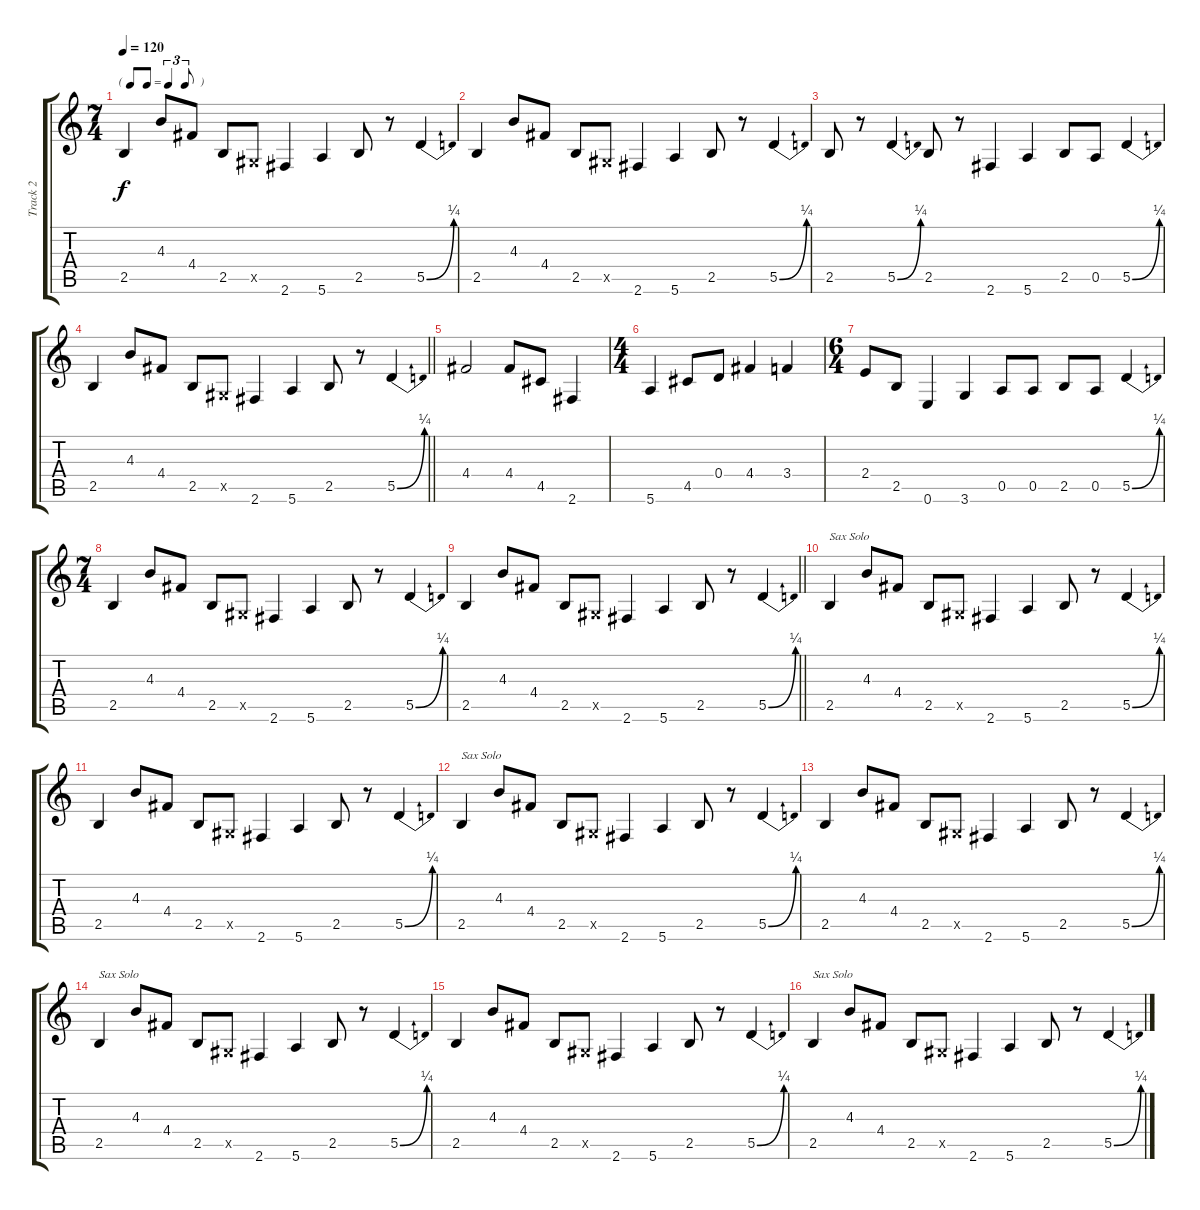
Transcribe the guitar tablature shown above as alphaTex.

\track ("Track 2" "Track 2") {instrument electricguitarjazz}
\staff {score tabs}
\tuning (E4 B3 G3 D3 A2 E2) {hide}
\ts (7 4)
\tf triplet8th
\tempo 120
\clef g2
\ks c
2.5.4{dy f} 4.3.8 4.4.8 2.5.8 -1.5{x}.8 2.6.4 5.6.4 2.5.8 r.8 5.5{be (bend 0 0 60 1)}.4 |
2.5.4 4.3.8 4.4.8 2.5.8 -1.5{x}.8 2.6.4 5.6.4 2.5.8 r.8 5.5{be (bend 0 0 60 1)}.4 |
2.5.8 r.8 5.5{be (bend 0 0 60 1)}.4 2.5.8 r.8 2.6.4 5.6.4 2.5.8 0.5.8 5.5{be (bend 0 0 60 1)}.4 |
\barLineRight lightlight
2.5.4 4.3.8 4.4.8 2.5.8 -1.5{x}.8 2.6.4 5.6.4 2.5.8 r.8 5.5{be (bend 0 0 60 1)}.4 |
4.4.2 4.4.8 4.5.8 2.6.4 |
\ts (4 4)
5.6.4 4.5.8 0.4.8 4.4.4 3.4.4 |
\ts (6 4)
2.4.8 2.5.8 0.6.4 3.6.4 0.5.8 0.5.8 2.5.8 0.5.8 5.5{be (bend 0 0 60 1)}.4 |
\ts (7 4)
2.5.4 4.3.8 4.4.8 2.5.8 -1.5{x}.8 2.6.4 5.6.4 2.5.8 r.8 5.5{be (bend 0 0 60 1)}.4 |
\barLineRight lightlight
2.5.4 4.3.8 4.4.8 2.5.8 -1.5{x}.8 2.6.4 5.6.4 2.5.8 r.8 5.5{be (bend 0 0 60 1)}.4 |
2.5.4{txt "Sax Solo"} 4.3.8 4.4.8 2.5.8 -1.5{x}.8 2.6.4 5.6.4 2.5.8 r.8 5.5{be (bend 0 0 60 1)}.4 |
2.5.4 4.3.8 4.4.8 2.5.8 -1.5{x}.8 2.6.4 5.6.4 2.5.8 r.8 5.5{be (bend 0 0 60 1)}.4 |
2.5.4{txt "Sax Solo"} 4.3.8 4.4.8 2.5.8 -1.5{x}.8 2.6.4 5.6.4 2.5.8 r.8 5.5{be (bend 0 0 60 1)}.4 |
2.5.4 4.3.8 4.4.8 2.5.8 -1.5{x}.8 2.6.4 5.6.4 2.5.8 r.8 5.5{be (bend 0 0 60 1)}.4 |
2.5.4{txt "Sax Solo"} 4.3.8 4.4.8 2.5.8 -1.5{x}.8 2.6.4 5.6.4 2.5.8 r.8 5.5{be (bend 0 0 60 1)}.4 |
2.5.4 4.3.8 4.4.8 2.5.8 -1.5{x}.8 2.6.4 5.6.4 2.5.8 r.8 5.5{be (bend 0 0 60 1)}.4 |
2.5.4{txt "Sax Solo"} 4.3.8 4.4.8 2.5.8 -1.5{x}.8 2.6.4 5.6.4 2.5.8 r.8 5.5{be (bend 0 0 60 1)}.4
